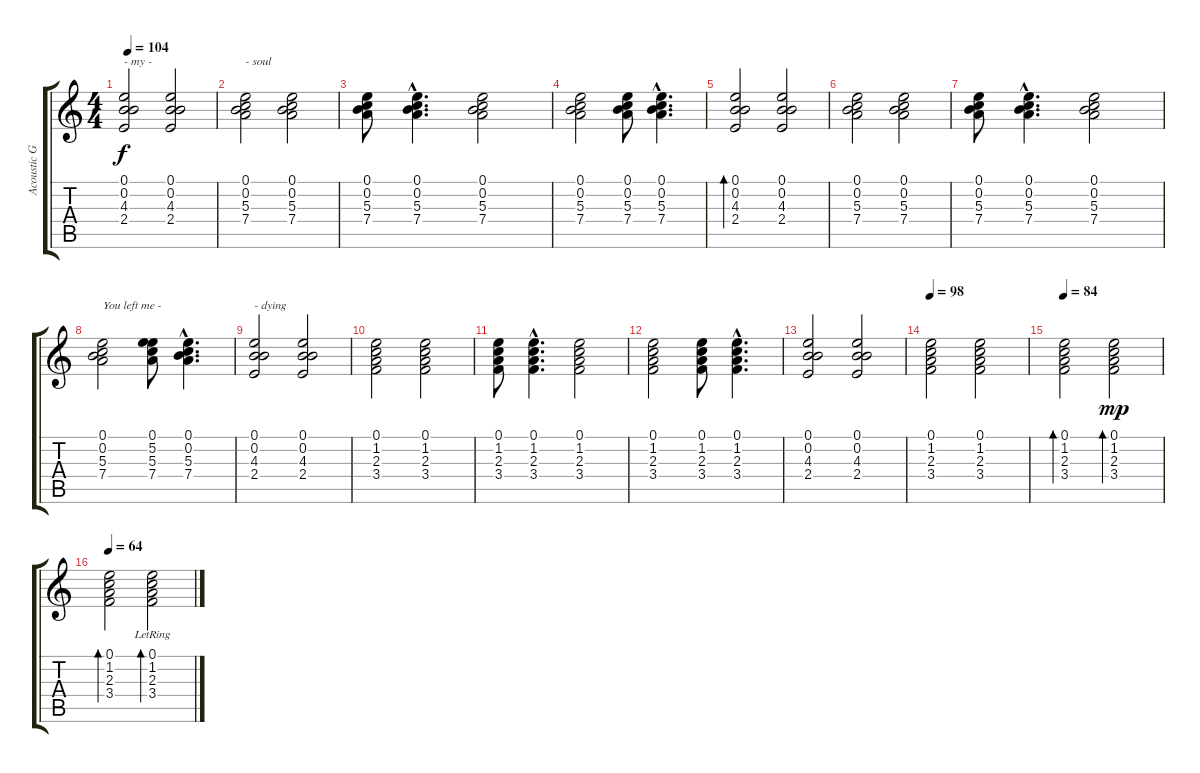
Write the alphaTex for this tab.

\track ("Acoustic Guitar 1" "Acoustic G") {instrument acousticguitarnylon}
\staff {score tabs}
\tuning (E4 B3 G3 D3 A2 E2) {hide}
\ts (4 4)
\tempo 104
\clef g2
\ks c
(0.1 0.2 4.3 2.4).2{txt "- my -" dy f} (0.1 0.2 4.3 2.4).2 |
(0.1 0.2 5.3 7.4).2{txt "- soul"} (0.1 0.2 5.3 7.4).2 |
(0.1 0.2 5.3 7.4).8 (0.1{hac} 0.2{hac} 5.3{hac} 7.4{hac}).4{d} (0.1 0.2 5.3 7.4).2 |
(0.1 0.2 5.3 7.4).2 (0.1 0.2 5.3 7.4).8 (0.1{hac} 0.2{hac} 5.3{hac} 7.4{hac}).4{d} |
(0.1 0.2 4.3 2.4).2{bd 120} (0.1 0.2 4.3 2.4).2 |
(0.1 0.2 5.3 7.4).2 (0.1 0.2 5.3 7.4).2 |
(0.1 0.2 5.3 7.4).8 (0.1{hac} 0.2{hac} 5.3{hac} 7.4{hac}).4{d} (0.1 0.2 5.3 7.4).2 |
(0.1 0.2 5.3 7.4).2{txt "You left me -"} (0.1 5.2 5.3 7.4).8 (0.1{hac} 0.2{hac} 5.3{hac} 7.4{hac}).4{d} |
(0.1 0.2 4.3 2.4).2{txt "- dying"} (0.1 0.2 4.3 2.4).2 |
(0.1 1.2 2.3 3.4).2 (0.1 1.2 2.3 3.4).2 |
(0.1 1.2 2.3 3.4).8 (0.1{hac} 1.2{hac} 2.3{hac} 3.4{hac}).4{d} (0.1 1.2 2.3 3.4).2 |
(0.1 1.2 2.3 3.4).2 (0.1 1.2 2.3 3.4).8 (0.1{hac} 1.2{hac} 2.3{hac} 3.4{hac}).4{d} |
(0.1 0.2 4.3 2.4).2 (0.1 0.2 4.3 2.4).2 |
\tempo 98
(0.1 1.2 2.3 3.4).2 (0.1 1.2 2.3 3.4).2 |
\tempo 84
(0.1 1.2 2.3 3.4).2{bd 120} (0.1 1.2 2.3 3.4).2{bd 240 dy mp} |
\tempo 64
(0.1 1.2 2.3 3.4).2{bd 240} (0.1{lr} 1.2{lr} 2.3{lr} 3.4{lr}).2{bd 240}
